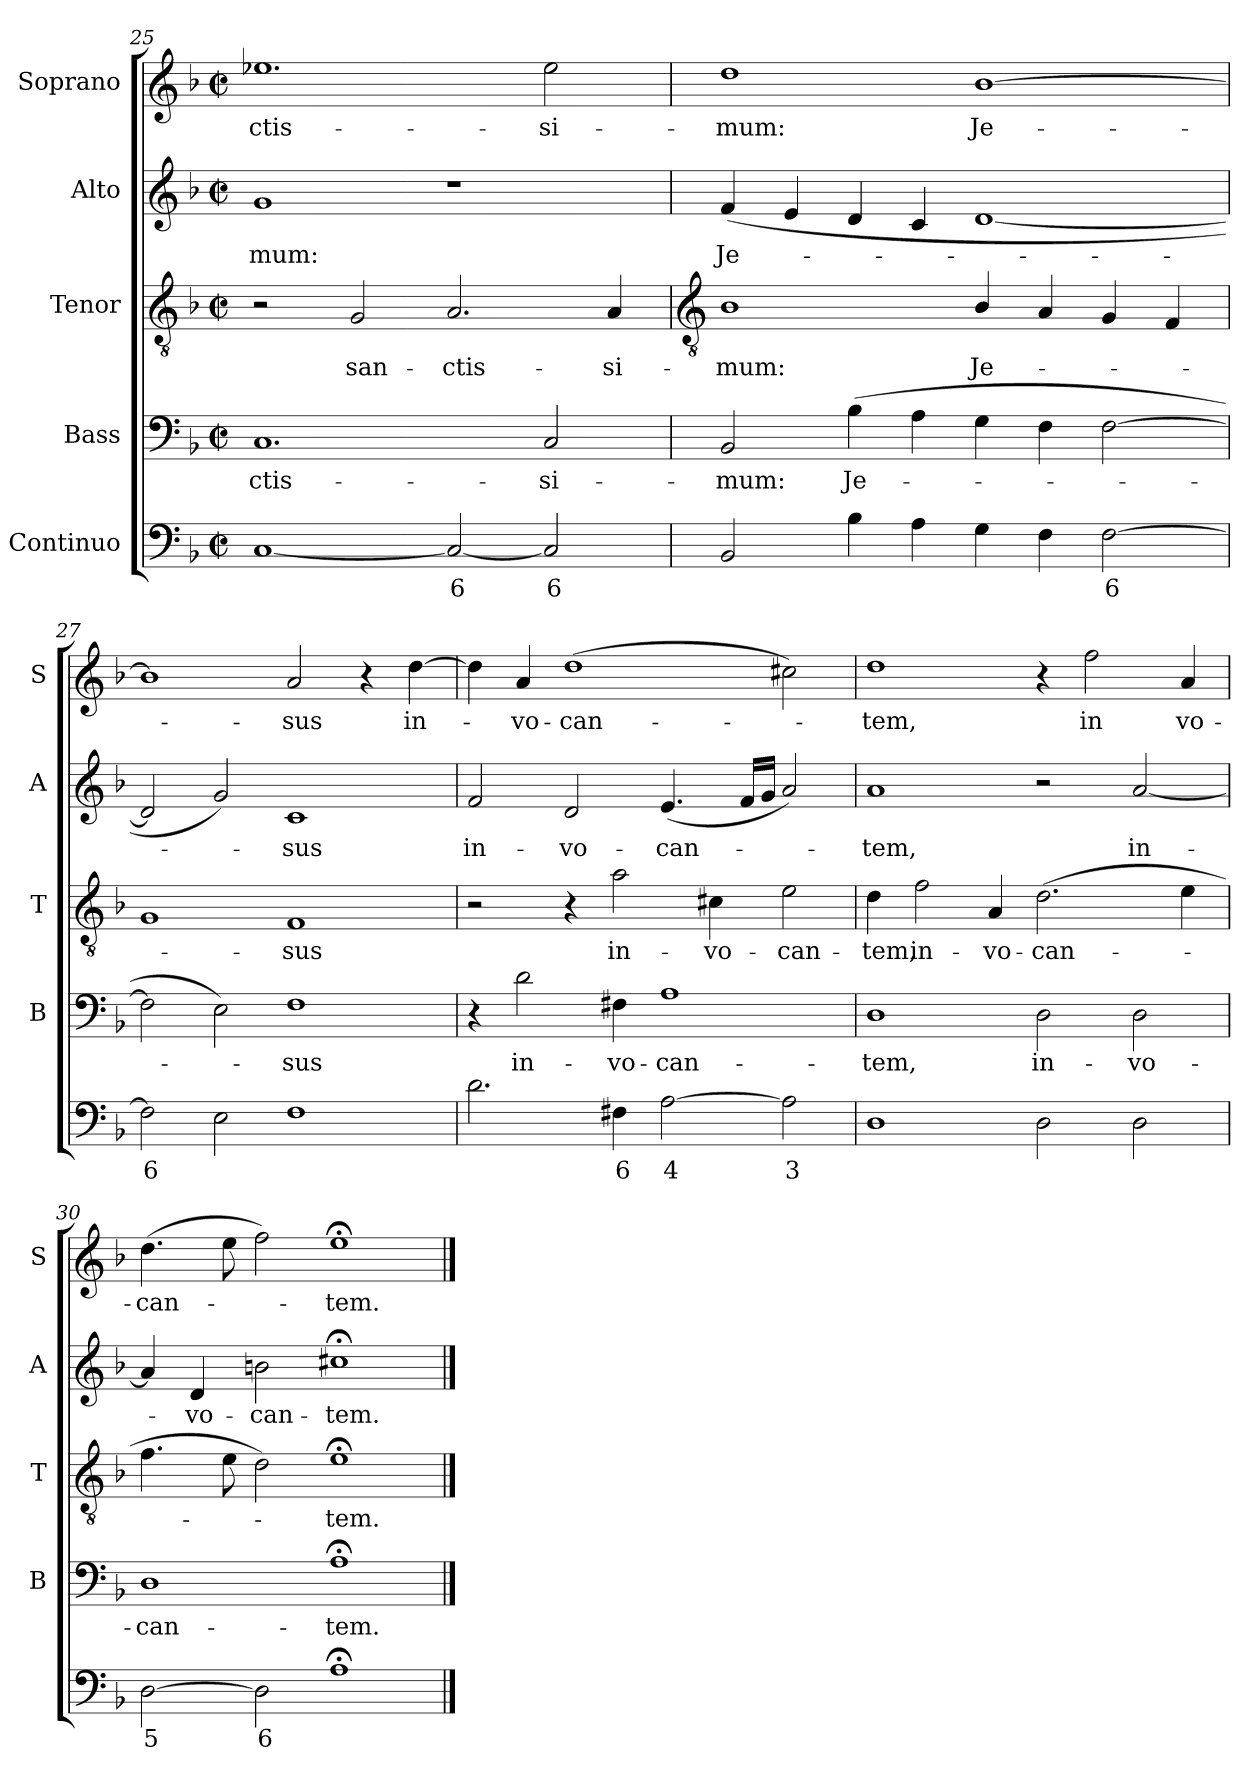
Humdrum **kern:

**kern	**text	**kern	**text	**kern	**text	**kern	**text	**kern	**text
*part5	*part5	*part4	*part4	*part3	*part3	*part2	*part2	*part1	*part1
*staff5	*staff5	*staff4	*staff4	*staff3	*staff3	*staff2	*staff2	*staff1	*staff1
*I"Continuo	*	*I"Bass	*	*I"Tenor	*	*I"Alto	*	*I"Soprano	*
*	*	*I'B	*	*I'T	*	*I'A	*	*I'S	*
*clefF4	*	*clefF4	*	*clefGv2	*	*clefG2	*	*clefG2	*
*k[b-]	*	*k[b-]	*	*k[b-]	*	*k[b-]	*	*k[b-]	*
*F:	*	*F:	*	*F:	*	*F:	*	*F:	*
*M4/2	*	*M4/2	*	*M4/2	*	*M4/2	*	*M4/2	*
*met(c|)	*	*met(c|)	*	*met(c|)	*	*met(c|)	*	*met(c|)	*
=25	=25	=25	=25	=25	=25	=25	=25	=25	=25
!	!	!	!LO:LY:b	!	!	!	!LO:LY:b	!	!LO:LY:b
[1C	.	1.C	-ctis-	2r	.	1g	-mum:	1.ee-X	-ctis-
!	!	!	!	!	!LO:LY:b	!	!	!	!
.	.	.	.	2G	san-	.	.	.	.
!	!LO:LY:b	!	!	!	!LO:LY:b	!	!	!	!
2C_	6	.	.	2.A	-ctis-	1r	.	.	.
!	!LO:LY:b	!	!LO:LY:b	!	!	!	!	!	!LO:LY:b
2C]	6	2C	-si-	.	.	.	.	2ee-	-si-
!	!	!	!	!	!LO:LY:b	!	!	!	!
.	.	.	.	4A	-si-	.	.	.	.
!!LO:LB:g=z
=26	=26	=26	=26	=26	=26	=26	=26	=26	=26
*	*	*	*	*clefGv2	*	*	*	*	*
!	!	!	!LO:LY:b	!	!LO:LY:b	!	!LO:LY:b	!	!LO:LY:b
2BB-	.	2BB-	-mum:	1B-	-mum:	(<4f	Je-	1dd	-mum:
.	.	.	.	.	.	4e	.	.	.
!	!	!	!LO:LY:b	!	!	!	!	!	!
4B-	.	(>4B-	Je-	.	.	4d	.	.	.
4A	.	4A	.	.	.	4c	.	.	.
!	!	!	!	!	!LO:LY:b	!	!	!	!LO:LY:b
4G	.	4G	.	4B-/	Je-	[1d	.	[1b-	Je-
4F	.	4F	.	4A	.	.	.	.	.
!	!LO:LY:b	!	!	!	!	!	!	!	!
[2F	6	[2F	.	4G	.	.	.	.	.
.	.	.	.	4F	.	.	.	.	.
=27	=27	=27	=27	=27	=27	=27	=27	=27	=27
!	!LO:LY:b	!	!	!	!	!	!	!	!
2F]	6	2F]	.	1G	.	2d]	.	1b-]	.
2E	.	2E)	.	.	.	2g)	.	.	.
!	!	!	!LO:LY:b	!	!LO:LY:b	!	!LO:LY:b	!	!LO:LY:b
1F	.	1F	sus	1F	sus	1c	sus	2a	sus
.	.	.	.	.	.	.	.	4r	.
!	!	!	!	!	!	!	!	!	!LO:LY:b
.	.	.	.	.	.	.	.	[4dd	in-
=28	=28	=28	=28	=28	=28	=28	=28	=28	=28
!	!	!	!	!	!	!	!LO:LY:b	!	!
2.d	.	4r	.	2r	.	2f	in-	4dd]	.
!	!	!	!LO:LY:b	!	!	!	!	!	!LO:LY:b
.	.	2d	in-	.	.	.	.	4a	vo-
!	!	!	!	!	!	!	!LO:LY:b	!	!LO:LY:b
.	.	.	.	4r	.	2d	-vo-	(>1dd	-can-
!	!LO:LY:b	!	!LO:LY:b	!	!LO:LY:b	!	!	!	!
4F#X	6	4F#X	-vo-	2a	in-	.	.	.	.
!	!LO:LY:b	!	!LO:LY:b	!	!	!	!LO:LY:b	!	!
[2A	4	1A	-can-	.	.	(<4.e	-can-	.	.
!	!	!	!	!	!LO:LY:b	!	!	!	!
.	.	.	.	4c#X	-vo-	.	.	.	.
.	.	.	.	.	.	16fLL	.	.	.
.	.	.	.	.	.	16gJJ	.	.	.
!	!LO:LY:b	!	!	!	!LO:LY:b	!	!	!	!
2A]	3	.	.	2e	-can-	2a)	.	2cc#X)	.
=29	=29	=29	=29	=29	=29	=29	=29	=29	=29
!	!	!	!LO:LY:b	!	!LO:LY:b	!	!LO:LY:b	!	!LO:LY:b
1D	.	1D	-tem,	4d	-tem,	1a	tem,	1dd	tem,
!	!	!	!	!	!LO:LY:b	!	!	!	!
.	.	.	.	2f	in-	.	.	.	.
!	!	!	!	!	!LO:LY:b	!	!	!	!
.	.	.	.	4A	-vo-	.	.	.	.
!	!	!	!LO:LY:b	!	!LO:LY:b	!	!	!	!
2D	.	2D	in-	(>2.d	-can-	2r	.	4r	.
!	!	!	!	!	!	!	!	!	!LO:LY:b
.	.	.	.	.	.	.	.	2ff	in
!	!	!	!LO:LY:b	!	!	!	!LO:LY:b	!	!
2D	.	2D	-vo-	.	.	[2a	in-	.	.
!	!	!	!	!	!	!	!	!	!LO:LY:b
.	.	.	.	4e	.	.	.	4a	vo-
=30	=30	=30	=30	=30	=30	=30	=30	=30	=30
!	!LO:LY:b	!	!LO:LY:b	!	!	!	!	!	!LO:LY:b
[2D	5	1D	-can-	4.f	.	4a]	.	(>4.dd	-can-
!	!	!	!	!	!	!	!LO:LY:b	!	!
.	.	.	.	.	.	4d	vo-	.	.
.	.	.	.	8e	.	.	.	8ee	.
!	!LO:LY:b	!	!	!	!	!	!LO:LY:b	!	!
2D]	6	.	.	2d)	.	2bn	-can-	2ff)	.
!	!	!	!LO:LY:b	!	!LO:LY:b	!	!LO:LY:b	!	!LO:LY:b
1A;<	.	1A;<	-tem.	1e;<	tem.	1cc#X;<	-tem.	1ee;<	tem.
==	==	==	==	==	==	==	==	==	==
*-	*-	*-	*-	*-	*-	*-	*-	*-	*-
